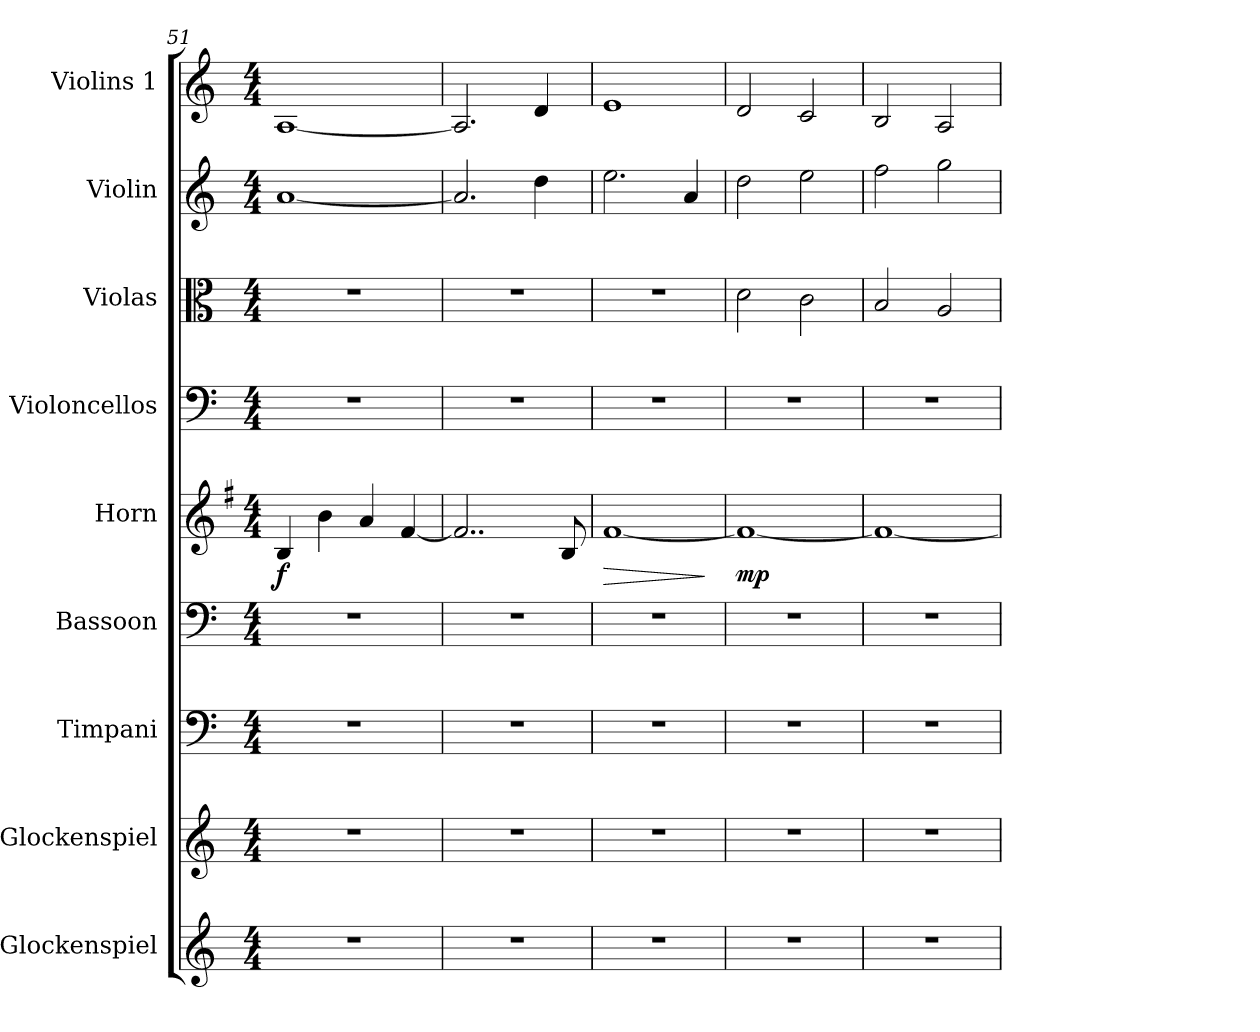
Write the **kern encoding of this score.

**kern	**kern	**kern	**kern	**kern	**dynam	**kern	**kern	**kern	**kern
*part9	*part8	*part7	*part6	*part5	*part5	*part4	*part3	*part2	*part1
*staff9	*staff8	*staff7	*staff6	*staff5	*staff5	*staff4	*staff3	*staff2	*staff1
*I"Glockenspiel	*I"Glockenspiel	*I"Timpani	*I"Bassoon	*I"Horn	*	*I"Violoncellos	*I"Violas	*I"Violin	*I"Violins 1
*I'Glk.	*I'Glk.	*I'Timp.	*I'Bsn.	*I'Hn.	*	*I'Vlcs.	*I'Vlas.	*I'Vln.	*I'Vlns. 1
*clefG2	*clefG2	*clefF4	*clefF4	*clefG2	*	*clefF4	*clefC3	*clefG2	*clefG2
*ITrd-14c-24	*ITrd-14c-24	*	*	*ITrd4c7	*	*	*	*	*
*k[]	*k[]	*k[]	*k[]	*k[]	*	*k[]	*k[]	*k[]	*k[]
*M4/4	*M4/4	*M4/4	*M4/4	*M4/4	*	*M4/4	*M4/4	*M4/4	*M4/4
=51	=51	=51	=51	=51	=51	=51	=51	=51	=51
!	!	!	!	!	!LO:DY:b	!	!	!	!
1r	1r	1r	1r	4E/	f	1r	1r	[1a	[1A
.	.	.	.	4e\	.	.	.	.	.
.	.	.	.	4d/	.	.	.	.	.
.	.	.	.	[4B/	.	.	.	.	.
=52	=52	=52	=52	=52	=52	=52	=52	=52	=52
1r	1r	1r	1r	2..B/]	.	1r	1r	2.a/]	2.A/]
.	.	.	.	.	.	.	.	4dd\	4d/
.	.	.	.	8E/	.	.	.	.	.
=53	=53	=53	=53	=53	=53	=53	=53	=53	=53
!	!	!	!	!	!LO:HP:b	!	!	!	!
1r	1r	1r	1r	[1B	>	1r	1r	2.ee\	1e
.	.	.	.	.	.	.	.	4a/	.
.	.	.	.	.	]	.	.	.	.
=54	=54	=54	=54	=54	=54	=54	=54	=54	=54
!	!	!	!	!	!LO:DY:b	!	!	!	!
1r	1r	1r	1r	1B_	mp	1r	2d\	2dd\	2d/
.	.	.	.	.	.	.	2c\	2ee\	2c/
!!LO:PB:g=z
=55	=55	=55	=55	=55	=55	=55	=55	=55	=55
1r	1r	1r	1r	1B_	.	1r	2B/	2ff\	2B/
.	.	.	.	.	.	.	2A/	2gg\	2A/
=	=	=	=	=	=	=	=	=	=
*-	*-	*-	*-	*-	*-	*-	*-	*-	*-
